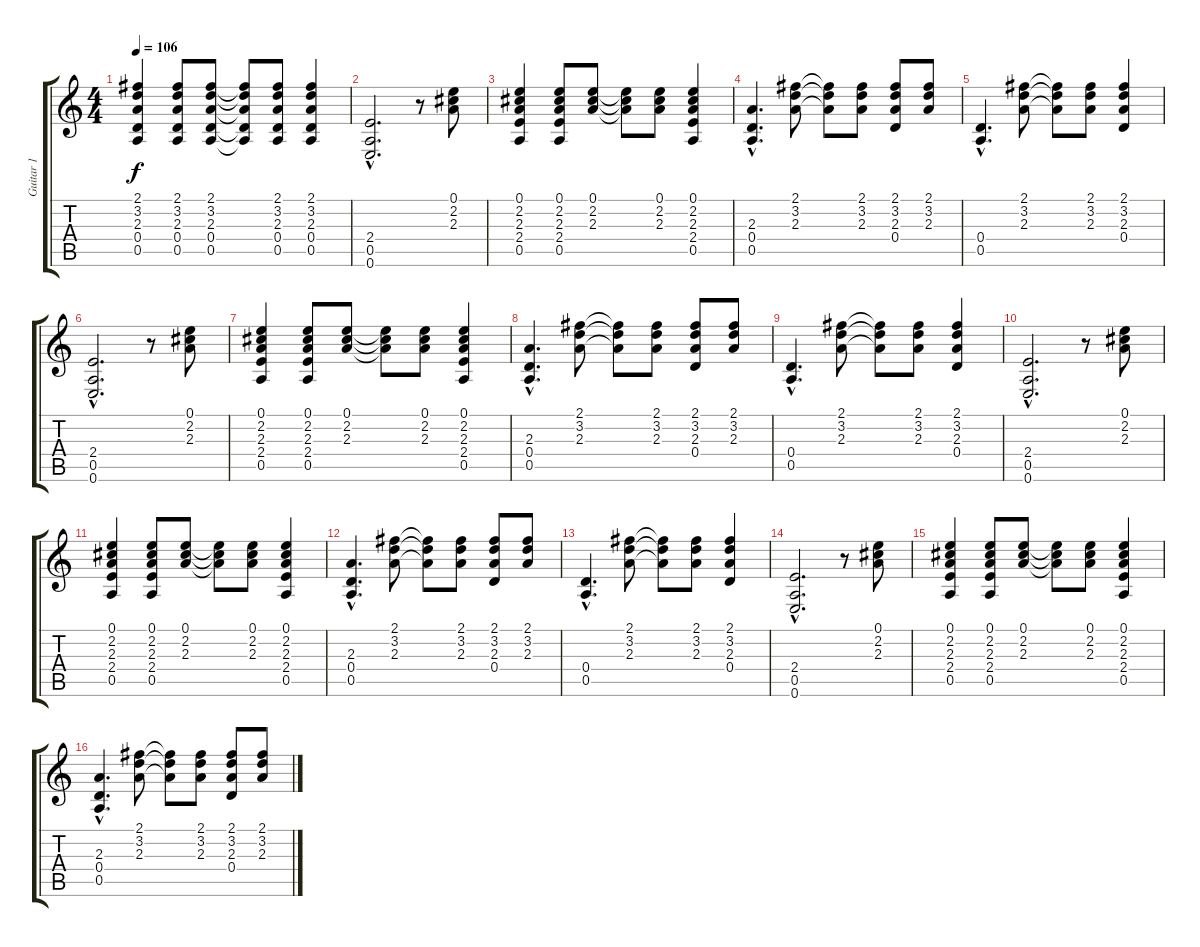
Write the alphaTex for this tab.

\track ("Guitar 1" "Guitar 1") {instrument acousticguitarsteel}
\staff {score tabs}
\tuning (E4 B3 G3 D3 A2 E2) {hide}
\ts (4 4)
\tempo 106
\clef g2
\ks c
(2.1 3.2 2.3 0.4 0.5).4{dy f} (2.1 3.2 2.3 0.4 0.5).8 (2.1 3.2 2.3 0.4 0.5).8 (2.1{t} 3.2{t} 2.3{t} 0.4{t} 0.5{t}).8 (2.1 3.2 2.3 0.4 0.5).8 (2.1 3.2 2.3 0.4 0.5).4 |
(2.4{hac} 0.5{hac} 0.6{hac}).2{d} r.8 (0.1 2.2 2.3).8 |
(0.1 2.2 2.3 2.4 0.5).4 (0.1 2.2 2.3 2.4 0.5).8 (0.1 2.2 2.3).8 (0.1{t} 2.2{t} 2.3{t}).8 (0.1 2.2 2.3).8 (0.1 2.2 2.3 2.4 0.5).4 |
(2.3{hac} 0.4{hac} 0.5{hac}).4{d} (2.1 3.2 2.3).8 (2.1{t} 3.2{t} 2.3{t}).8 (2.1 3.2 2.3).8 (2.1 3.2 2.3 0.4).8 (2.1 3.2 2.3).8 |
(0.4{hac} 0.5{hac}).4{d} (2.1 3.2 2.3).8 (2.1{t} 3.2{t} 2.3{t}).8 (2.1 3.2 2.3).8 (2.1 3.2 2.3 0.4).4 |
(2.4{hac} 0.5{hac} 0.6{hac}).2{d} r.8 (0.1 2.2 2.3).8 |
(0.1 2.2 2.3 2.4 0.5).4 (0.1 2.2 2.3 2.4 0.5).8 (0.1 2.2 2.3).8 (0.1{t} 2.2{t} 2.3{t}).8 (0.1 2.2 2.3).8 (0.1 2.2 2.3 2.4 0.5).4 |
(2.3{hac} 0.4{hac} 0.5{hac}).4{d} (2.1 3.2 2.3).8 (2.1{t} 3.2{t} 2.3{t}).8 (2.1 3.2 2.3).8 (2.1 3.2 2.3 0.4).8 (2.1 3.2 2.3).8 |
(0.4{hac} 0.5{hac}).4{d} (2.1 3.2 2.3).8 (2.1{t} 3.2{t} 2.3{t}).8 (2.1 3.2 2.3).8 (2.1 3.2 2.3 0.4).4 |
(2.4{hac} 0.5{hac} 0.6{hac}).2{d} r.8 (0.1 2.2 2.3).8 |
(0.1 2.2 2.3 2.4 0.5).4 (0.1 2.2 2.3 2.4 0.5).8 (0.1 2.2 2.3).8 (0.1{t} 2.2{t} 2.3{t}).8 (0.1 2.2 2.3).8 (0.1 2.2 2.3 2.4 0.5).4 |
(2.3{hac} 0.4{hac} 0.5{hac}).4{d} (2.1 3.2 2.3).8 (2.1{t} 3.2{t} 2.3{t}).8 (2.1 3.2 2.3).8 (2.1 3.2 2.3 0.4).8 (2.1 3.2 2.3).8 |
(0.4{hac} 0.5{hac}).4{d} (2.1 3.2 2.3).8 (2.1{t} 3.2{t} 2.3{t}).8 (2.1 3.2 2.3).8 (2.1 3.2 2.3 0.4).4 |
(2.4{hac} 0.5{hac} 0.6{hac}).2{d} r.8 (0.1 2.2 2.3).8 |
(0.1 2.2 2.3 2.4 0.5).4 (0.1 2.2 2.3 2.4 0.5).8 (0.1 2.2 2.3).8 (0.1{t} 2.2{t} 2.3{t}).8 (0.1 2.2 2.3).8 (0.1 2.2 2.3 2.4 0.5).4 |
(2.3{hac} 0.4{hac} 0.5{hac}).4{d} (2.1 3.2 2.3).8 (2.1{t} 3.2{t} 2.3{t}).8 (2.1 3.2 2.3).8 (2.1 3.2 2.3 0.4).8 (2.1 3.2 2.3).8
